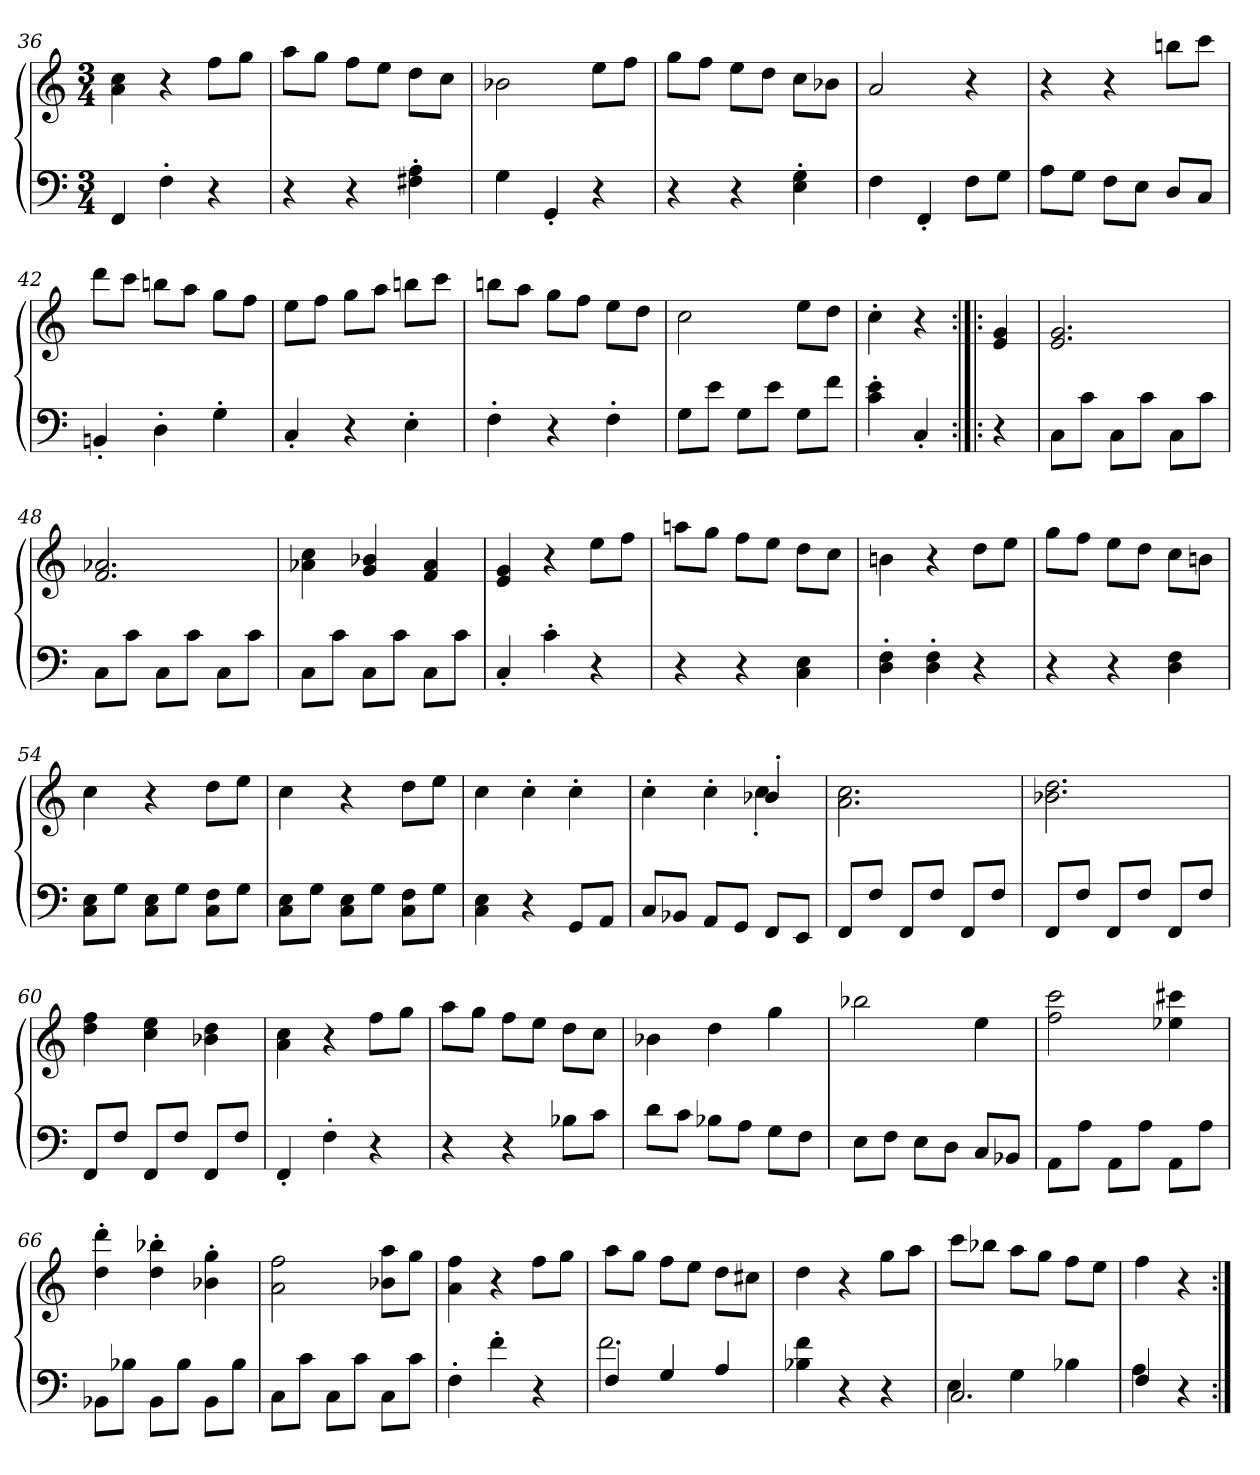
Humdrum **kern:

**kern	**kern
*part1	*part1
*staff2	*staff1
*M3/4	*M3/4
=36	=36
4FF	4a 4cc
4F'	4r
4r	8ffL
.	8ggJ
=37	=37
4r	8aaL
.	8ggJ
4r	8ffL
.	8eeJ
4F#X' 4A'	8ddL
.	8ccJ
=38	=38
4G	2b-X
4GG'	.
4r	8eeL
.	8ffJ
=39	=39
4r	8ggL
.	8ffJ
4r	8eeL
.	8ddJ
4E' 4G'	8ccL
.	8b-XJ
=40	=40
4F	2a
4FF'	.
8FL	4r
8GJ	.
=41	=41
8AL	4r
8GJ	.
8FL	4r
8EJ	.
8DL	8bbnL
8CJ	8cccJ
=42	=42
4BBn'	8dddL
.	8cccJ
4D'	8bbnL
.	8aaJ
4G'	8ggL
.	8ffJ
=43	=43
4C'	8eeL
.	8ffJ
4r	8ggL
.	8aaJ
4E'	8bbnL
.	8cccJ
=44	=44
4F'	8bbnL
.	8aaJ
4r	8ggL
.	8ffJ
4F'	8eeL
.	8ddJ
=45	=45
8GL	2cc
8eJ	.
8GL	.
8eJ	.
8GL	8eeL
8fJ	8ddJ
=46	=46
4c' 4e'	4cc'
4C'	4r
=:|!|:	=:|!|:
4r	4e 4g
=47	=47
8CL	2.e 2.g
8cJ	.
8CL	.
8cJ	.
8CL	.
8cJ	.
=48	=48
8CL	2.f 2.a-X
8cJ	.
8CL	.
8cJ	.
8CL	.
8cJ	.
=49	=49
8CL	4a-X 4cc
8cJ	.
8CL	4g 4b-X
8cJ	.
8CL	4f 4a-
8cJ	.
=50	=50
4C'	4e 4g
4c'	4r
4r	8eeL
.	8ffJ
=51	=51
4r	8aanL
.	8ggJ
4r	8ffL
.	8eeJ
4C 4E	8ddL
.	8ccJ
=52	=52
4D' 4F'	4bn
4D' 4F'	4r
4r	8ddL
.	8eeJ
=53	=53
4r	8ggL
.	8ffJ
4r	8eeL
.	8ddJ
4D 4F	8ccL
.	8bnJ
=54	=54
8C 8EL	4cc
8GJ	.
8C 8EL	4r
8GJ	.
8C 8FL	8ddL
8GJ	8eeJ
=55	=55
8C 8EL	4cc
8GJ	.
8C 8EL	4r
8GJ	.
8C 8FL	8ddL
8GJ	8eeJ
=56	=56
4C 4E	4cc
4r	4cc'
8GGL	4cc'
8AAJ	.
=57	=57
*	*^
8CL	4cc'	2ryy
8BB-XJ	.	.
8AAL	4cc'	.
8GGJ	.	.
8FFL	4b-X'	4cc'
8EEJ	.	.
*	*v	*v
=58	=58
8FFL	2.a 2.cc
8FJ	.
8FFL	.
8FJ	.
8FFL	.
8FJ	.
=59	=59
8FFL	2.b-X 2.dd
8FJ	.
8FFL	.
8FJ	.
8FFL	.
8FJ	.
=60	=60
8FFL	4dd 4ff
8FJ	.
8FFL	4cc 4ee
8FJ	.
8FFL	4b-X 4dd
8FJ	.
=61	=61
4FF'	4a 4cc
4F'	4r
4r	8ffL
.	8ggJ
=62	=62
4r	8aaL
.	8ggJ
4r	8ffL
.	8eeJ
8B-XL	8ddL
8cJ	8ccJ
=63	=63
8dL	4b-X
8cJ	.
8B-XL	4dd
8AJ	.
8GL	4gg
8FJ	.
=64	=64
8EL	2bb-X
8FJ	.
8EL	.
8DJ	.
8CL	4ee
8BB-XJ	.
=65	=65
8AAL	2ff 2ccc
8AJ	.
8AAL	.
8AJ	.
8AAL	4ee-X 4ccc#X
8AJ	.
=66	=66
8BB-XL	4dd' 4ddd'
8B-XJ	.
8BB-L	4dd' 4bb-X'
8B-J	.
8BB-L	4b-X' 4gg'
8B-J	.
=67	=67
8CL	2a 2ff
8cJ	.
8CL	.
8cJ	.
8CL	8b-X 8aaL
8cJ	8ggJ
=68	=68
4F'	4a 4ff
4f'	4r
4r	8ffL
.	8ggJ
=69	=69
*^	*
4F	2.f	8aaL
.	.	8ggJ
4G	.	8ffL
.	.	8eeJ
4A	.	8ddL
.	.	8cc#XJ
*v	*v	*
=70	=70
4B-X 4f	4dd
4r	4r
4r	8ggL
.	8aaJ
=71	=71
*^	*
2.C	4E	8cccL
.	.	8bb-XJ
.	4G	8aaL
.	.	8ggJ
.	4B-X	8ffL
.	.	8eeJ
=72	=72	=72
4F	4A	4ff
4r	4ryy	4r
*v	*v	*
=:|!	=:|!
*-	*-
